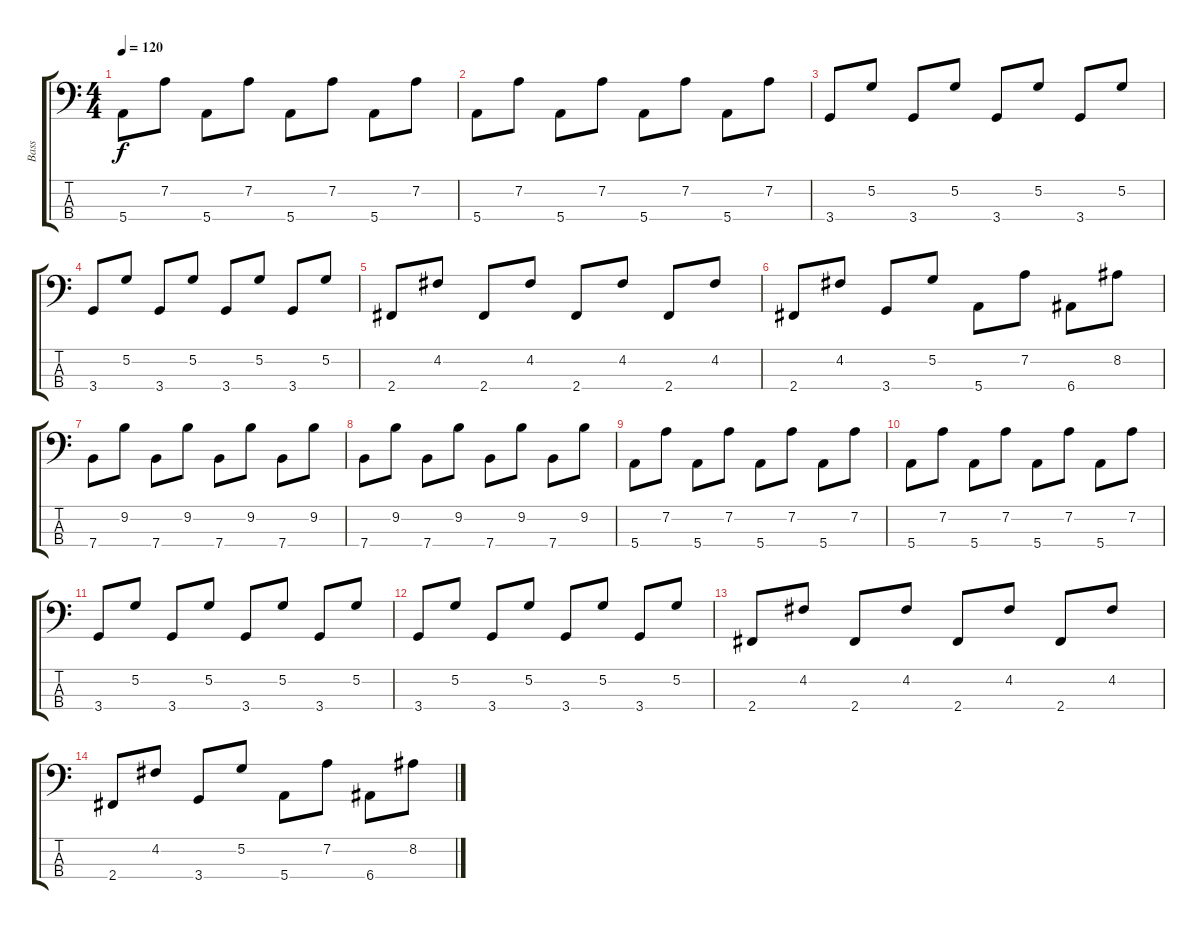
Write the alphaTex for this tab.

\track ("Bass" "Bass") {instrument electricbassfinger}
\staff {score tabs}
\tuning (G2 D2 A1 E1) {hide}
\ts (4 4)
\tempo 120
\clef f4
\ks c
5.4.8{dy f} 7.2.8 5.4.8 7.2.8 5.4.8 7.2.8 5.4.8 7.2.8 |
5.4.8 7.2.8 5.4.8 7.2.8 5.4.8 7.2.8 5.4.8 7.2.8 |
3.4.8 5.2.8 3.4.8 5.2.8 3.4.8 5.2.8 3.4.8 5.2.8 |
3.4.8 5.2.8 3.4.8 5.2.8 3.4.8 5.2.8 3.4.8 5.2.8 |
2.4.8 4.2.8 2.4.8 4.2.8 2.4.8 4.2.8 2.4.8 4.2.8 |
2.4.8 4.2.8 3.4.8 5.2.8 5.4.8 7.2.8 6.4.8 8.2.8 |
7.4.8 9.2.8 7.4.8 9.2.8 7.4.8 9.2.8 7.4.8 9.2.8 |
7.4.8 9.2.8 7.4.8 9.2.8 7.4.8 9.2.8 7.4.8 9.2.8 |
5.4.8 7.2.8 5.4.8 7.2.8 5.4.8 7.2.8 5.4.8 7.2.8 |
5.4.8 7.2.8 5.4.8 7.2.8 5.4.8 7.2.8 5.4.8 7.2.8 |
3.4.8 5.2.8 3.4.8 5.2.8 3.4.8 5.2.8 3.4.8 5.2.8 |
3.4.8 5.2.8 3.4.8 5.2.8 3.4.8 5.2.8 3.4.8 5.2.8 |
2.4.8 4.2.8 2.4.8 4.2.8 2.4.8 4.2.8 2.4.8 4.2.8 |
2.4.8 4.2.8 3.4.8 5.2.8 5.4.8 7.2.8 6.4.8 8.2.8
